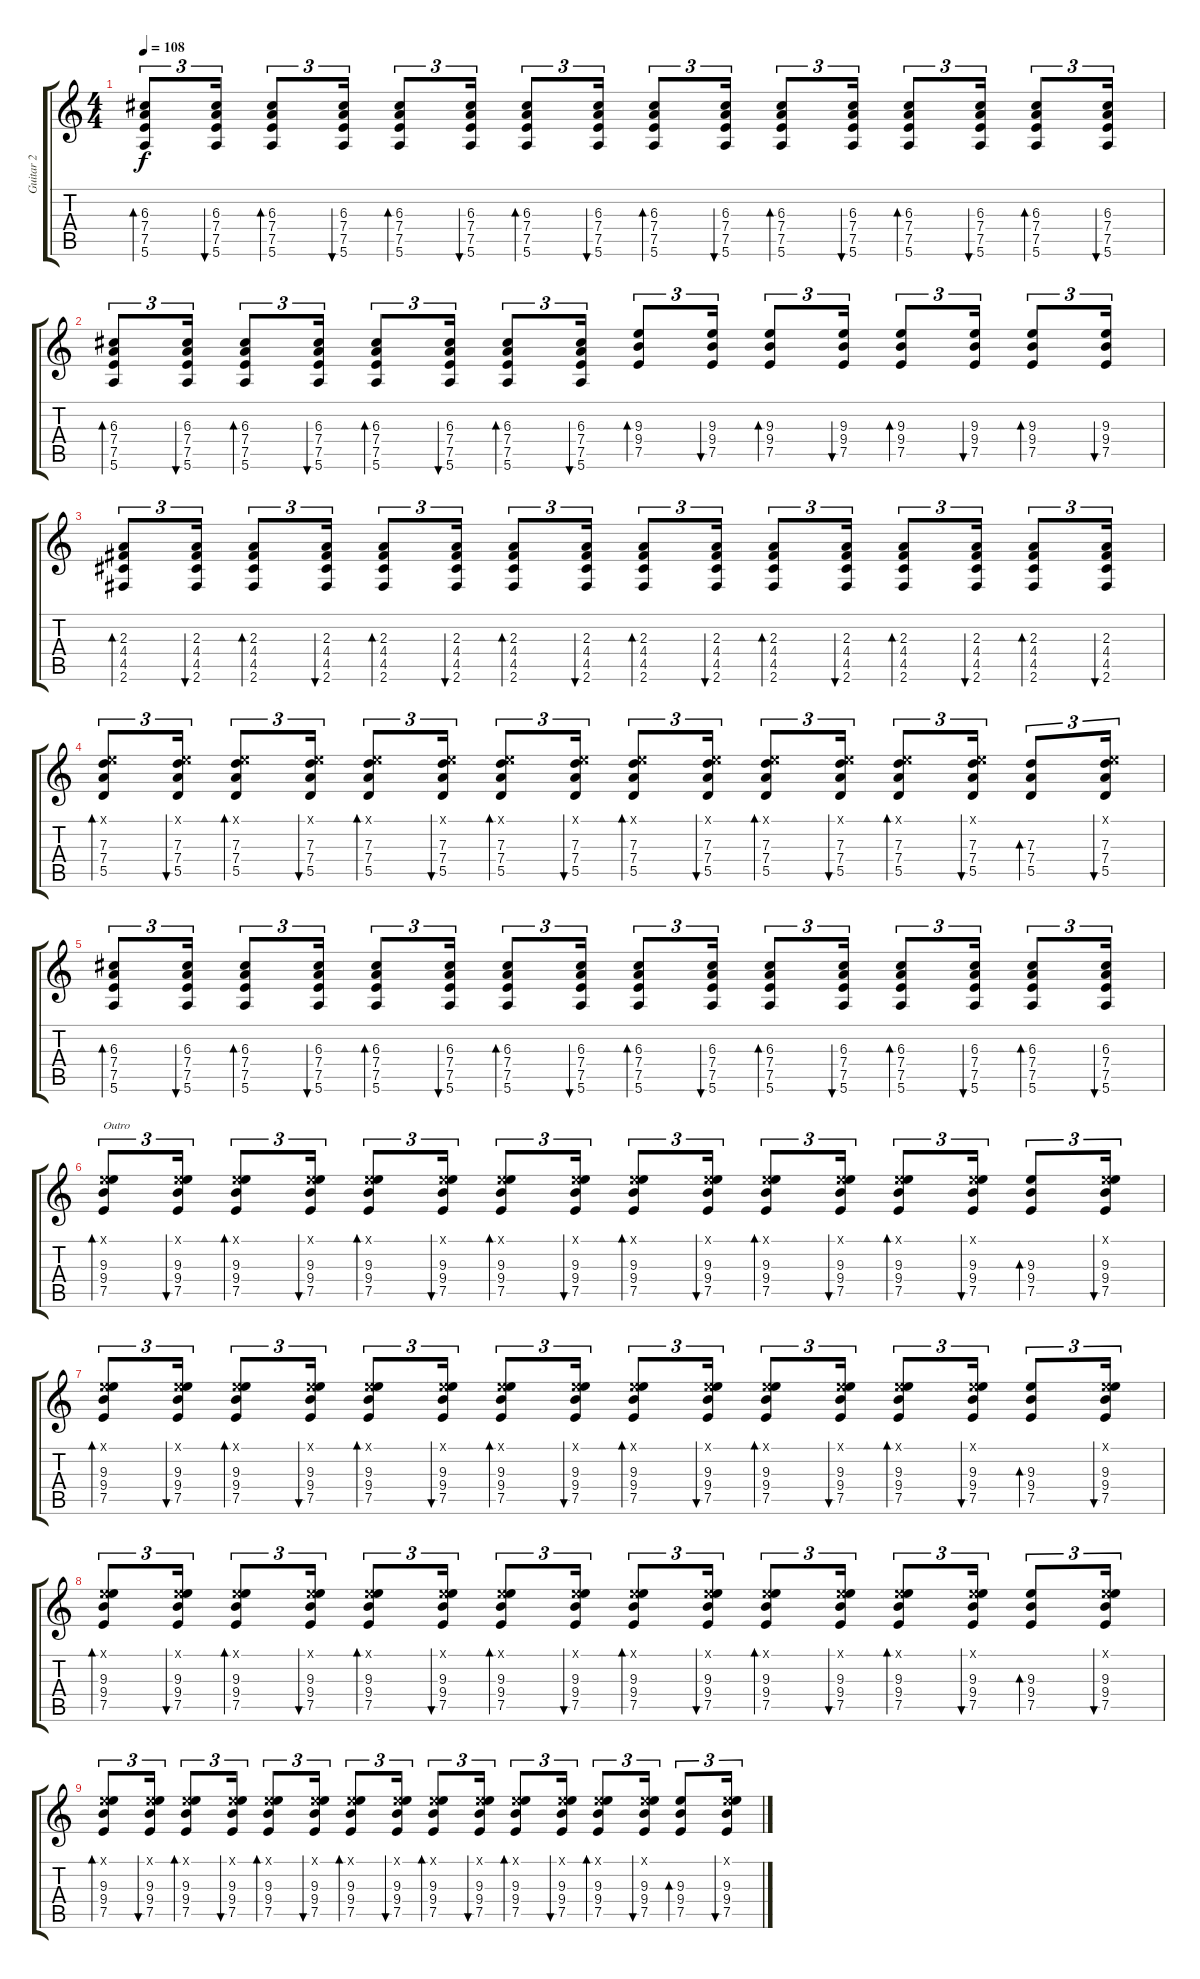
\track ("Guitar 2" "Guitar 2") {instrument distortionguitar}
\staff {score tabs}
\tuning (E4 B3 G3 D3 A2 E2) {hide}
\ts (4 4)
\tempo 108
\clef g2
\ks c
(6.3 7.4 7.5 5.6).8{tu (3 2) bd 30 dy f} (6.3 7.4 7.5 5.6).16{tu (3 2) bu 60} (6.3 7.4 7.5 5.6).8{tu (3 2) bd 60} (6.3 7.4 7.5 5.6).16{tu (3 2) bu 60} (6.3 7.4 7.5 5.6).8{tu (3 2) bd 60} (6.3 7.4 7.5 5.6).16{tu (3 2) bu 60} (6.3 7.4 7.5 5.6).8{tu (3 2) bd 60} (6.3 7.4 7.5 5.6).16{tu (3 2) bu 60} (6.3 7.4 7.5 5.6).8{tu (3 2) bd 60} (6.3 7.4 7.5 5.6).16{tu (3 2) bu 60} (6.3 7.4 7.5 5.6).8{tu (3 2) bd 60} (6.3 7.4 7.5 5.6).16{tu (3 2) bu 60} (6.3 7.4 7.5 5.6).8{tu (3 2) bd 60} (6.3 7.4 7.5 5.6).16{tu (3 2) bu 60} (6.3 7.4 7.5 5.6).8{tu (3 2) bd 60} (6.3 7.4 7.5 5.6).16{tu (3 2) bu 60} |
(6.3 7.4 7.5 5.6).8{tu (3 2) bd 30} (6.3 7.4 7.5 5.6).16{tu (3 2) bu 60} (6.3 7.4 7.5 5.6).8{tu (3 2) bd 60} (6.3 7.4 7.5 5.6).16{tu (3 2) bu 60} (6.3 7.4 7.5 5.6).8{tu (3 2) bd 60} (6.3 7.4 7.5 5.6).16{tu (3 2) bu 60} (6.3 7.4 7.5 5.6).8{tu (3 2) bd 60} (6.3 7.4 7.5 5.6).16{tu (3 2) bu 60} (9.3 9.4 7.5).8{tu (3 2) bd 60} (9.3 9.4 7.5).16{tu (3 2) bu 60} (9.3 9.4 7.5).8{tu (3 2) bd 60} (9.3 9.4 7.5).16{tu (3 2) bu 60} (9.3 9.4 7.5).8{tu (3 2) bd 60} (9.3 9.4 7.5).16{tu (3 2) bu 60} (9.3 9.4 7.5).8{tu (3 2) bd 60} (9.3 9.4 7.5).16{tu (3 2) bu 60} |
(2.3 4.4 4.5 2.6).8{tu (3 2) bd 30} (2.3 4.4 4.5 2.6).16{tu (3 2) bu 60} (2.3 4.4 4.5 2.6).8{tu (3 2) bd 60} (2.3 4.4 4.5 2.6).16{tu (3 2) bu 60} (2.3 4.4 4.5 2.6).8{tu (3 2) bd 60} (2.3 4.4 4.5 2.6).16{tu (3 2) bu 60} (2.3 4.4 4.5 2.6).8{tu (3 2) bd 60} (2.3 4.4 4.5 2.6).16{tu (3 2) bu 60} (2.3 4.4 4.5 2.6).8{tu (3 2) bd 60} (2.3 4.4 4.5 2.6).16{tu (3 2) bu 60} (2.3 4.4 4.5 2.6).8{tu (3 2) bd 60} (2.3 4.4 4.5 2.6).16{tu (3 2) bu 60} (2.3 4.4 4.5 2.6).8{tu (3 2) bd 60} (2.3 4.4 4.5 2.6).16{tu (3 2) bu 60} (2.3 4.4 4.5 2.6).8{tu (3 2) bd 60} (2.3 4.4 4.5 2.6).16{tu (3 2) bu 60} |
(0.1{x} 7.3 7.4 5.5).8{tu (3 2) bd 30} (0.1{x} 7.3 7.4 5.5).16{tu (3 2) bu 60} (0.1{x} 7.3 7.4 5.5).8{tu (3 2) bd 60} (0.1{x} 7.3 7.4 5.5).16{tu (3 2) bu 60} (0.1{x} 7.3 7.4 5.5).8{tu (3 2) bd 60} (0.1{x} 7.3 7.4 5.5).16{tu (3 2) bu 60} (0.1{x} 7.3 7.4 5.5).8{tu (3 2) bd 60} (0.1{x} 7.3 7.4 5.5).16{tu (3 2) bu 60} (0.1{x} 7.3 7.4 5.5).8{tu (3 2) bd 60} (0.1{x} 7.3 7.4 5.5).16{tu (3 2) bu 60} (0.1{x} 7.3 7.4 5.5).8{tu (3 2) bd 60} (0.1{x} 7.3 7.4 5.5).16{tu (3 2) bu 60} (0.1{x} 7.3 7.4 5.5).8{tu (3 2) bd 60} (0.1{x} 7.3 7.4 5.5).16{tu (3 2) bu 60} (7.3 7.4 5.5).8{tu (3 2) bd 60} (0.1{x} 7.3 7.4 5.5).16{tu (3 2) bu 60} |
(6.3 7.4 7.5 5.6).8{tu (3 2) bd 30} (6.3 7.4 7.5 5.6).16{tu (3 2) bu 60} (6.3 7.4 7.5 5.6).8{tu (3 2) bd 60} (6.3 7.4 7.5 5.6).16{tu (3 2) bu 60} (6.3 7.4 7.5 5.6).8{tu (3 2) bd 60} (6.3 7.4 7.5 5.6).16{tu (3 2) bu 60} (6.3 7.4 7.5 5.6).8{tu (3 2) bd 60} (6.3 7.4 7.5 5.6).16{tu (3 2) bu 60} (6.3 7.4 7.5 5.6).8{tu (3 2) bd 60} (6.3 7.4 7.5 5.6).16{tu (3 2) bu 60} (6.3 7.4 7.5 5.6).8{tu (3 2) bd 60} (6.3 7.4 7.5 5.6).16{tu (3 2) bu 60} (6.3 7.4 7.5 5.6).8{tu (3 2) bd 60} (6.3 7.4 7.5 5.6).16{tu (3 2) bu 60} (6.3 7.4 7.5 5.6).8{tu (3 2) bd 60} (6.3 7.4 7.5 5.6).16{tu (3 2) bu 60} |
(0.1{x} 9.3 9.4 7.5).8{tu (3 2) bd 30 txt "Outro"} (0.1{x} 9.3 9.4 7.5).16{tu (3 2) bu 60} (0.1{x} 9.3 9.4 7.5).8{tu (3 2) bd 60} (0.1{x} 9.3 9.4 7.5).16{tu (3 2) bu 60} (0.1{x} 9.3 9.4 7.5).8{tu (3 2) bd 60} (0.1{x} 9.3 9.4 7.5).16{tu (3 2) bu 60} (0.1{x} 9.3 9.4 7.5).8{tu (3 2) bd 60} (0.1{x} 9.3 9.4 7.5).16{tu (3 2) bu 60} (0.1{x} 9.3 9.4 7.5).8{tu (3 2) bd 60} (0.1{x} 9.3 9.4 7.5).16{tu (3 2) bu 60} (0.1{x} 9.3 9.4 7.5).8{tu (3 2) bd 60} (0.1{x} 9.3 9.4 7.5).16{tu (3 2) bu 60} (0.1{x} 9.3 9.4 7.5).8{tu (3 2) bd 60} (0.1{x} 9.3 9.4 7.5).16{tu (3 2) bu 60} (9.3 9.4 7.5).8{tu (3 2) bd 60} (0.1{x} 9.3 9.4 7.5).16{tu (3 2) bu 60} |
(0.1{x} 9.3 9.4 7.5).8{tu (3 2) bd 30} (0.1{x} 9.3 9.4 7.5).16{tu (3 2) bu 60} (0.1{x} 9.3 9.4 7.5).8{tu (3 2) bd 60} (0.1{x} 9.3 9.4 7.5).16{tu (3 2) bu 60} (0.1{x} 9.3 9.4 7.5).8{tu (3 2) bd 60} (0.1{x} 9.3 9.4 7.5).16{tu (3 2) bu 60} (0.1{x} 9.3 9.4 7.5).8{tu (3 2) bd 60} (0.1{x} 9.3 9.4 7.5).16{tu (3 2) bu 60} (0.1{x} 9.3 9.4 7.5).8{tu (3 2) bd 60} (0.1{x} 9.3 9.4 7.5).16{tu (3 2) bu 60} (0.1{x} 9.3 9.4 7.5).8{tu (3 2) bd 60} (0.1{x} 9.3 9.4 7.5).16{tu (3 2) bu 60} (0.1{x} 9.3 9.4 7.5).8{tu (3 2) bd 60} (0.1{x} 9.3 9.4 7.5).16{tu (3 2) bu 60} (9.3 9.4 7.5).8{tu (3 2) bd 60} (0.1{x} 9.3 9.4 7.5).16{tu (3 2) bu 60} |
(0.1{x} 9.3 9.4 7.5).8{tu (3 2) bd 30} (0.1{x} 9.3 9.4 7.5).16{tu (3 2) bu 60} (0.1{x} 9.3 9.4 7.5).8{tu (3 2) bd 60} (0.1{x} 9.3 9.4 7.5).16{tu (3 2) bu 60} (0.1{x} 9.3 9.4 7.5).8{tu (3 2) bd 60} (0.1{x} 9.3 9.4 7.5).16{tu (3 2) bu 60} (0.1{x} 9.3 9.4 7.5).8{tu (3 2) bd 60} (0.1{x} 9.3 9.4 7.5).16{tu (3 2) bu 60} (0.1{x} 9.3 9.4 7.5).8{tu (3 2) bd 60} (0.1{x} 9.3 9.4 7.5).16{tu (3 2) bu 60} (0.1{x} 9.3 9.4 7.5).8{tu (3 2) bd 60} (0.1{x} 9.3 9.4 7.5).16{tu (3 2) bu 60} (0.1{x} 9.3 9.4 7.5).8{tu (3 2) bd 60} (0.1{x} 9.3 9.4 7.5).16{tu (3 2) bu 60} (9.3 9.4 7.5).8{tu (3 2) bd 60} (0.1{x} 9.3 9.4 7.5).16{tu (3 2) bu 60} |
(0.1{x} 9.3 9.4 7.5).8{tu (3 2) bd 30} (0.1{x} 9.3 9.4 7.5).16{tu (3 2) bu 60} (0.1{x} 9.3 9.4 7.5).8{tu (3 2) bd 60} (0.1{x} 9.3 9.4 7.5).16{tu (3 2) bu 60} (0.1{x} 9.3 9.4 7.5).8{tu (3 2) bd 60} (0.1{x} 9.3 9.4 7.5).16{tu (3 2) bu 60} (0.1{x} 9.3 9.4 7.5).8{tu (3 2) bd 60} (0.1{x} 9.3 9.4 7.5).16{tu (3 2) bu 60} (0.1{x} 9.3 9.4 7.5).8{tu (3 2) bd 60} (0.1{x} 9.3 9.4 7.5).16{tu (3 2) bu 60} (0.1{x} 9.3 9.4 7.5).8{tu (3 2) bd 60} (0.1{x} 9.3 9.4 7.5).16{tu (3 2) bu 60} (0.1{x} 9.3 9.4 7.5).8{tu (3 2) bd 60} (0.1{x} 9.3 9.4 7.5).16{tu (3 2) bu 60} (9.3 9.4 7.5).8{tu (3 2) bd 60} (0.1{x} 9.3 9.4 7.5).16{tu (3 2) bu 60}
